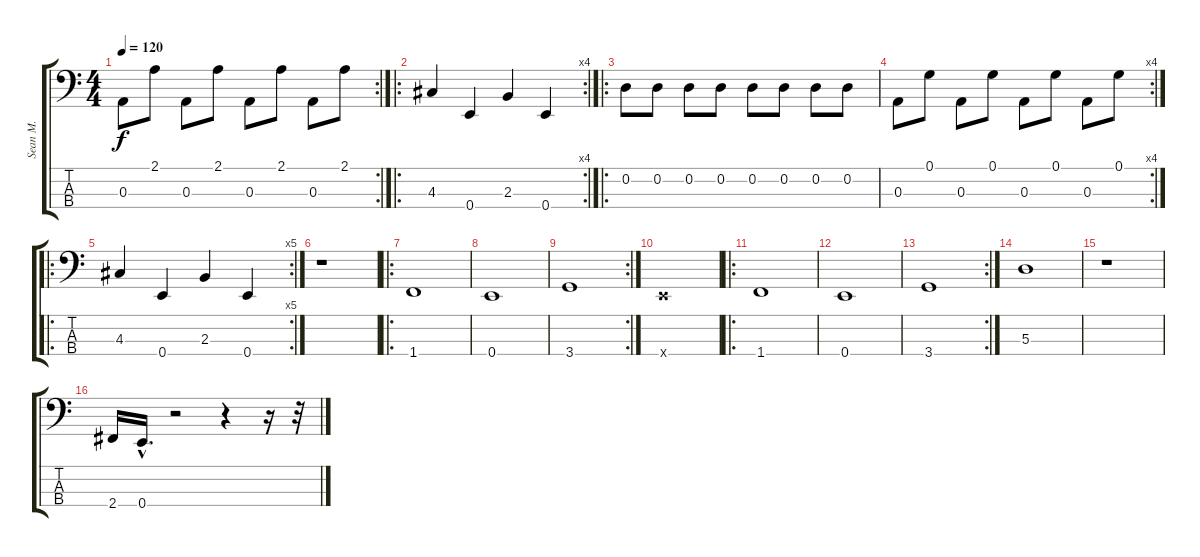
\track ("Sean M." "Sean M.") {instrument electricbasspick}
\staff {score tabs}
\tuning (G2 D2 A1 E1) {hide}
\rc 2
\ts (4 4)
\tempo 120
\clef f4
\ks c
0.3.8{dy f} 2.1.8 0.3.8 2.1.8 0.3.8 2.1.8 0.3.8 2.1.8 |
\ro
\rc 4
4.3.4 0.4.4 2.3.4 0.4.4 |
\ro
0.2.8 0.2.8 0.2.8 0.2.8 0.2.8 0.2.8 0.2.8 0.2.8 |
\rc 4
0.3.8 0.1.8 0.3.8 0.1.8 0.3.8 0.1.8 0.3.8 0.1.8 |
\ro
\rc 5
4.3.4 0.4.4 2.3.4 0.4.4 |
r.1 |
\ro
1.4.1 |
0.4.1 |
\rc 2
3.4.1 |
0.4{x}.1 |
\ro
1.4.1 |
0.4.1 |
\rc 2
3.4.1 |
5.3.1 |
r.1 |
2.4.16 0.4{hac}.16{d} r.2 r.4 r.16 r.32
